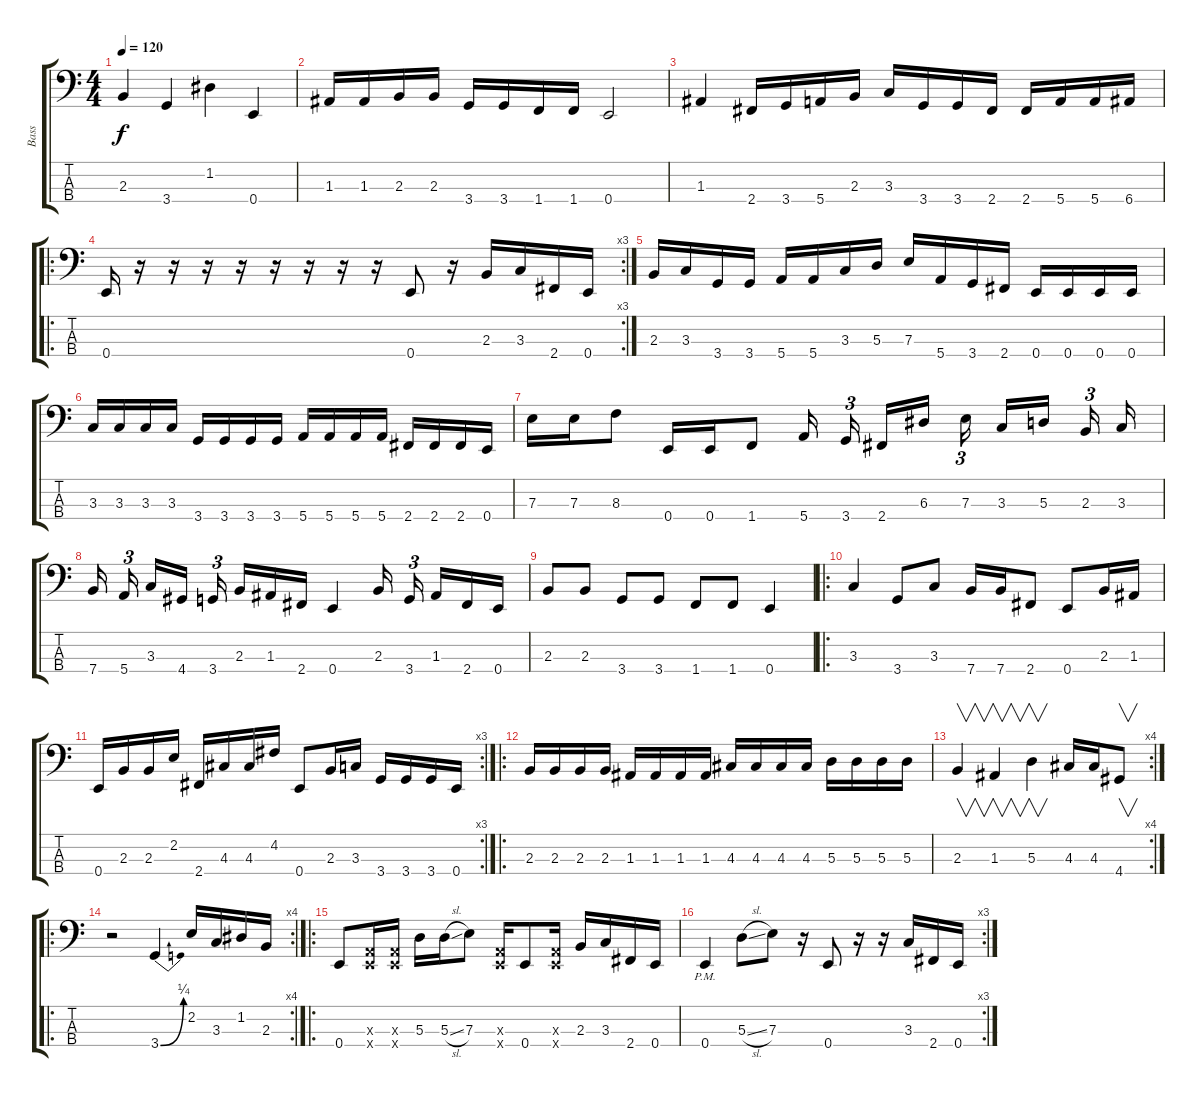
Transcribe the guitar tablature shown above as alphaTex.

\track ("Bass" "Bass") {instrument electricbasspick}
\staff {score tabs}
\tuning (G2 D2 A1 E1) {hide}
\ts (4 4)
\tempo 120
\clef f4
\ks c
2.3.4{dy f instrument electricbasspick} 3.4.4 1.2.4 0.4.4 |
1.3.16 1.3.16 2.3.16 2.3.16 3.4.16 3.4.16 1.4.16 1.4.16 0.4.2 |
1.3.4 2.4.16 3.4.16 5.4.16 2.3.16 3.3.16 3.4.16 3.4.16 2.4.16 2.4.16 5.4.16 5.4.16 6.4.16 |
\ro
\rc 3
0.4.16 r.16 r.16 r.16 r.16 r.16 r.16 r.16 r.16 0.4.8 r.16 2.3.16 3.3.16 2.4.16 0.4.16 |
2.3.16 3.3.16 3.4.16 3.4.16 5.4.16 5.4.16 3.3.16 5.3.16 7.3.16 5.4.16 3.4.16 2.4.16 0.4.16 0.4.16 0.4.16 0.4.16 |
3.3.16 3.3.16 3.3.16 3.3.16 3.4.16 3.4.16 3.4.16 3.4.16 5.4.16 5.4.16 5.4.16 5.4.16 2.4.16 2.4.16 2.4.16 0.4.16 |
7.3.16 7.3.16 8.3.8 0.4.16 0.4.16 1.4.8 5.4.16 3.4.16{tu (3 2)} 2.4.16 6.3.16 7.3.16{tu (3 2)} 3.3.16 5.3.16 2.3.16{tu (3 2)} 3.3.16 |
7.4.16 5.4.16{tu (3 2)} 3.3.16 4.4.16 3.4.16{tu (3 2)} 2.3.16 1.3.16 2.4.16 0.4.4 2.3.16 3.4.16{tu (3 2)} 1.3.16 2.4.16 0.4.16 |
2.3.8 2.3.8 3.4.8 3.4.8 1.4.8 1.4.8 0.4.4 |
\ro
3.3.4 3.4.8 3.3.8 7.4.16 7.4.16 2.4.8 0.4.8 2.3.16 1.3.16 |
\rc 3
0.4.16 2.3.16 2.3.16 2.2.16 2.4.16 4.3.16 4.3.16 4.2.16 0.4.8 2.3.16 3.3.16 3.4.16 3.4.16 3.4.16 0.4.16 |
\ro
2.3.16 2.3.16 2.3.16 2.3.16 1.3.16 1.3.16 1.3.16 1.3.16 4.3.16 4.3.16 4.3.16 4.3.16 5.3.16 5.3.16 5.3.16 5.3.16 |
\rc 4
2.3.4{v} 1.3.4{v} 5.3.4{v} 4.3.16 4.3.16 4.4.8{v} |
\ro
\rc 4
r.2 3.4{be (bend 0 0 60 1)}.4 2.2.16 3.3.16 1.2.16 2.3.16 |
\ro
0.4.8 (0.3{x} 0.4{x}).16 (0.3{x} 0.4{x}).16 5.3.16 5.3{sl}.16 7.3.8 (0.3{x} 0.4{x}).16 0.4.8 (0.3{x} 0.4{x}).16 2.3.16 3.3.16 2.4.16 0.4.16 |
\rc 3
0.4{pm}.4 5.3{sl}.8 7.3.8 r.16 0.4.8 r.16 r.16 3.3.16 2.4.16 0.4.16
